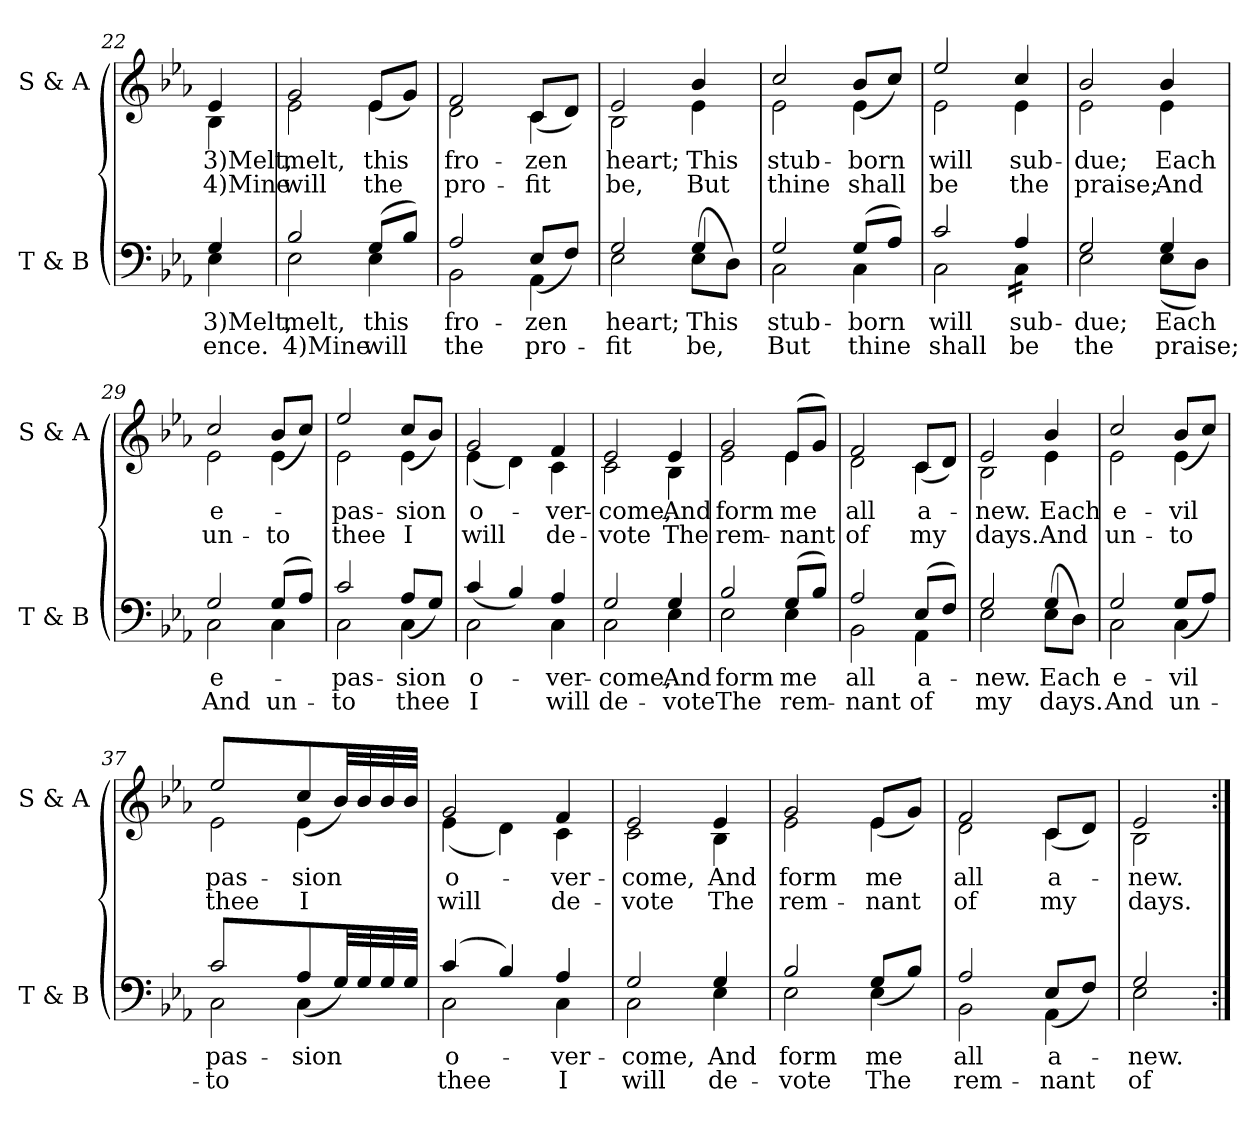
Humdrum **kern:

**kern	**text	**text	**kern	**text	**text
*part2	*part2	*part2	*part1	*part1	*part1
*staff2	*staff2	*staff2	*staff1	*staff1	*staff1
*I"T & B	*	*	*I"S & A	*	*
*I'T & B	*	*	*I'S & A	*	*
!!LO:PB:g=z
*clefF4	*	*	*clefG2	*	*
*k[b-e-a-]	*	*	*k[b-e-a-]	*	*
*E-:	*	*	*E-:	*	*
=22	=22	=22	=22	=22	=22
!	!LO:LY:a	!LO:LY:a	!	!LO:LY:b	!LO:LY:b
*^	*	*	*^	*	*
4G/	4E-\	3)Melt,	-ence.	4e-/	4B-\	3)Melt,	4)Mine
=23	=23	=23	=23	=23	=23	=23	=23
!	!	!LO:LY:a	!LO:LY:a	!	!	!LO:LY:b	!LO:LY:b
2E-\	2B-/	melt,	4)Mine	2e-\	2g/	melt,	will
!	!	!LO:LY:a	!LO:LY:a	!	!	!LO:LY:b	!LO:LY:b
(>8G/L	4E-\	this	will	4e-\	(>8e-/L	this	the
8B-/J)	.	.	.	.	8g/J)	.	.
=24	=24	=24	=24	=24	=24	=24	=24
!	!	!LO:LY:a	!LO:LY:a	!	!	!LO:LY:b	!LO:LY:b
2BB-\	2A-/	fro-	the	2d\	2f/	fro-	pro-
!	!	!LO:LY:a	!LO:LY:a	!	!	!LO:LY:b	!LO:LY:b
4AA-\	(>8E-/L	-zen	pro-	4c\	(>8c/L	-zen	-fit
.	8F/J)	.	.	.	8d/J)	.	.
=25	=25	=25	=25	=25	=25	=25	=25
!	!	!LO:LY:a	!LO:LY:a	!	!	!LO:LY:b	!LO:LY:b
2E-\	2G/	heart;	-fit	2B-\	2e-/	heart;	be,
!	!	!LO:LY:a	!LO:LY:a	!	!	!LO:LY:b	!LO:LY:b
(<8E-\L	4G/	This	be,	4e-\	4b-/	This	But
8D\J)	.	.	.	.	.	.	.
=26	=26	=26	=26	=26	=26	=26	=26
!	!	!LO:LY:a	!LO:LY:a	!	!	!LO:LY:b	!LO:LY:b
2C\	2G/	stub-	But	2e-\	2cc/	stub-	thine
!	!	!LO:LY:a	!LO:LY:a	!	!	!LO:LY:b	!LO:LY:b
(>8G/L	4C\	-born	thine	4e-\	(>8b-/L	-born	shall
8A-/J)	.	.	.	.	8cc/J)	.	.
=27	=27	=27	=27	=27	=27	=27	=27
!	!	!LO:LY:a	!LO:LY:a	!	!	!LO:LY:b	!LO:LY:b
2C\	2c/	will	shall	2e-\	2ee-/	will	be
!	!	!LO:LY:a	!LO:LY:a	!	!	!LO:LY:b	!LO:LY:b
*tremolo	*	*	*	*	*	*	*
16C\LL	4A-/	sub-	be	4e-\	4cc/	sub-	the
16C\	.	.	.	.	.	.	.
16C\	.	.	.	.	.	.	.
16C\JJ	.	.	.	.	.	.	.
*Xtremolo	*	*	*	*	*	*	*
!!LO:LB:g=z	!!
=28	=28	=28	=28	=28	=28	=28	=28
!	!	!LO:LY:a:rj	!LO:LY:a:rj	!	!	!LO:LY:b:rj	!LO:LY:b:rj
2G/	2E-\	-due;	the	2b-/	2e-\	-due;	praise;
!	!	!LO:LY:a	!LO:LY:a	!	!	!LO:LY:b	!LO:LY:b
4G/	(<8E-\L	Each	praise;	4b-/	4e-\	Each	And
.	8D\J)	.	.	.	.	.	.
=29	=29	=29	=29	=29	=29	=29	=29
!	!	!LO:LY:a	!LO:LY:a	!	!	!LO:LY:b	!LO:LY:b
2C\	2G/	e-	And	2e-\	2cc/	e-	un-
!	!	!	!LO:LY:a	!	!	!LO:LY:b	!
!	!	!	!	!	!	!	!LO:LY:b
(>8G/L	4C\	.	un-	4e-\	(>8b-/L	.	-to
8A-/J)	.	.	.	.	8cc/J)	.	.
=30	=30	=30	=30	=30	=30	=30	=30
!	!	!LO:LY:a	!LO:LY:a	!	!	!LO:LY:b	!LO:LY:b
2C\	2c/	-pas-	-to	2e-\	2ee-/	-pas-	thee
!	!	!LO:LY:a	!LO:LY:a	!	!	!LO:LY:b	!LO:LY:b
4C\	(>8A-/L	-sion	thee	4e-\	(>8cc/L	-sion	I
.	8G/J)	.	.	.	8b-/J)	.	.
=31	=31	=31	=31	=31	=31	=31	=31
!	!	!LO:LY:a	!LO:LY:a	!	!	!LO:LY:b	!LO:LY:b
2C\	(4c/	o-	I	2g/	(<4e-\	o-	will
.	4B-/)	.	.	.	4d\)	.	.
!	!	!LO:LY:a	!LO:LY:a	!	!	!LO:LY:b	!LO:LY:b
4C\	4A-/	-ver-	will	4c\	4f/	-ver-	de-
=32	=32	=32	=32	=32	=32	=32	=32
!	!	!LO:LY:a	!LO:LY:a	!	!	!LO:LY:b	!LO:LY:b
2C\	2G/	-come,	de-	2c\	2e-/	-come,	-vote
!	!	!LO:LY:a	!LO:LY:a	!	!	!LO:LY:b	!LO:LY:b
4E-\	4G/	And	-vote	4B-\	4e-/	And	The
!!LO:LB:g=z	!!
=33	=33	=33	=33	=33	=33	=33	=33
!	!	!LO:LY:a	!LO:LY:a	!	!	!LO:LY:b	!LO:LY:b
2B-/	2E-\	form	The	2g/	2e-\	form	rem-
!	!	!LO:LY:a	!LO:LY:a	!	!	!LO:LY:b	!LO:LY:b
(>8G/L	4E-\	me	rem-	(>8e-/L	4e-\	me	-nant
8B-/J)	.	.	.	8g/J)	.	.	.
=34	=34	=34	=34	=34	=34	=34	=34
!	!	!LO:LY:a	!LO:LY:a	!	!	!LO:LY:b	!LO:LY:b
2BB-\	2A-/	all	-nant	2d\	2f/	all	of
!	!	!LO:LY:a	!LO:LY:a	!	!	!LO:LY:b	!LO:LY:b
(>8E-/L	4AA-\	a-	of	4c\	(>8c/L	a-	my
8F/J)	.	.	.	.	8d/J)	.	.
=35	=35	=35	=35	=35	=35	=35	=35
!	!	!LO:LY:a	!LO:LY:a	!	!	!LO:LY:b	!LO:LY:b
2E-\	2G/	-new.	my	2B-\	2e-/	-new.	days.
!	!	!LO:LY:a	!LO:LY:a	!	!	!LO:LY:b	!LO:LY:b
(<8E-\L	4G/	Each	days.	4e-\	4b-/	Each	And
8D\J)	.	.	.	.	.	.	.
=36	=36	=36	=36	=36	=36	=36	=36
!	!	!LO:LY:a	!LO:LY:a	!	!	!LO:LY:b	!LO:LY:b
2C\	2G/	e-	And	2e-\	2cc/	e-	un-
!	!	!LO:LY:a	!LO:LY:a	!	!	!LO:LY:b	!LO:LY:b
4C\	(>8G/L	-vil	un-	4e-\	(>8b-/L	-vil	-to
.	8A-/J)	.	.	.	8cc/J)	.	.
=37	=37	=37	=37	=37	=37	=37	=37
!	!	!LO:LY:a	!LO:LY:a	!	!	!LO:LY:b	!LO:LY:b
2C\	2c/	pas-	-to	2e-\	2ee-/	pas-	thee
!	!	!LO:LY:a	!	!	!	!	!LO:LY:b
!	!	!	!	!	!	!LO:LY:b	!
4C\	(>8A-/L	-sion	.	4e-\	(>8cc/L	-sion	I
*tremolo	*	*	*	*	*	*	*
*	*	*	*	*tremolo	*	*	*
.	32G/)	.	.	.	32b-/)	.	.
.	32G/)	.	.	.	32b-/)	.	.
.	32G/)	.	.	.	32b-/)	.	.
.	32G/)JJJ	.	.	.	32b-/)JJJ	.	.
*	*	*	*	*Xtremolo	*	*	*
*Xtremolo	*	*	*	*	*	*	*
!!LO:LB:g=z	!!
=38	=38	=38	=38	=38	=38	=38	=38
!	!	!LO:LY:a:rj	!LO:LY:a:rj	!	!	!LO:LY:b:rj	!LO:LY:b:rj
(4c/	2C\	o-	thee	2g/	(<4e-\	o-	will
4B-/)	.	.	.	.	4d\)	.	.
!	!	!LO:LY:a	!LO:LY:a	!	!	!LO:LY:b	!LO:LY:b
4A-/	4C\	-ver-	I	4c\	4f/	-ver-	de-
=39	=39	=39	=39	=39	=39	=39	=39
!	!	!LO:LY:a	!LO:LY:a	!	!	!LO:LY:b	!LO:LY:b
2C\	2G/	-come,	will	2c\	2e-/	-come,	-vote
!	!	!LO:LY:a	!LO:LY:a	!	!	!LO:LY:b	!LO:LY:b
4E-\	4G/	And	de-	4B-\	4e-/	And	The
=40	=40	=40	=40	=40	=40	=40	=40
!	!	!LO:LY:a	!LO:LY:a	!	!	!LO:LY:b	!LO:LY:b
2E-\	2B-/	form	-vote	2e-\	2g/	form	rem-
!	!	!LO:LY:a	!LO:LY:a	!	!	!LO:LY:b	!LO:LY:b
4E-\	(>8G/L	me	The	4e-\	(>8e-/L	me	-nant
.	8B-/J)	.	.	.	8g/J)	.	.
=41	=41	=41	=41	=41	=41	=41	=41
!	!	!LO:LY:a	!LO:LY:a	!	!	!LO:LY:b	!LO:LY:b
2BB-\	2A-/	all	rem-	2d\	2f/	all	of
!	!	!LO:LY:a	!LO:LY:a	!	!	!LO:LY:b	!LO:LY:b
4AA-\	(>8E-/L	a-	-nant	4c\	(>8c/L	a-	my
.	8F/J)	.	.	.	8d/J)	.	.
=42	=42	=42	=42	=42	=42	=42	=42
!	!	!LO:LY:a	!LO:LY:a	!	!	!LO:LY:b	!LO:LY:b
2E-\	2G/	-new.	of	2B-\	2e-/	-new.	days.
*v	*v	*	*	*	*	*	*
*	*	*	*v	*v	*	*
=:|!	=:|!	=:|!	=:|!	=:|!	=:|!
*-	*-	*-	*-	*-	*-
